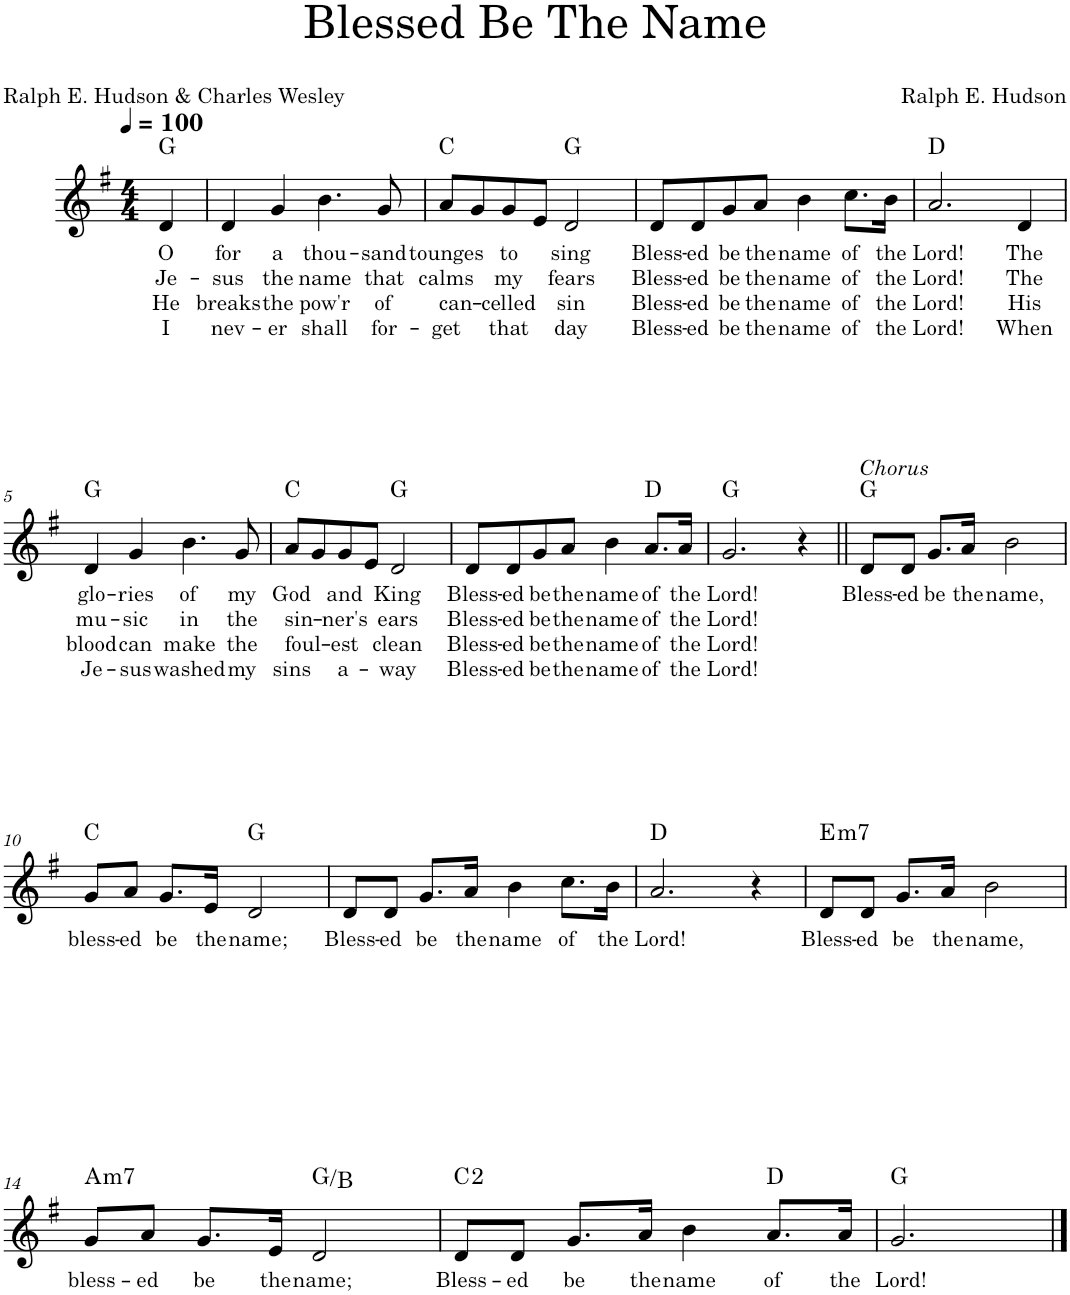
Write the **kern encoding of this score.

**kern	**text	**text	**text	**text	**harte
*part1	*part1	*part1	*part1	*part1	*part1
*staff1	*staff1	*staff1	*staff1	*staff1	*
*I"Piano	*	*	*	*	*
*I'Pno.	*	*	*	*	*
*clefG2	*	*	*	*	*
*k[f#]	*	*	*	*	*
*M4/4	*	*	*	*	*
*MM100	*	*	*	*	*
=	=	=	=	=	=
!	!LO:LY:b	!LO:LY:b	!LO:LY:b	!LO:LY:b	!
4d/	O	Je-	He	I	G:maj
=1	=1	=1	=1	=1	=1
!	!LO:LY:b	!LO:LY:b	!LO:LY:b	!LO:LY:b	!
4d/	for	-sus	breaks	nev-	.
!	!LO:LY:b	!LO:LY:b	!LO:LY:b	!LO:LY:b	!
4g/	a	the	the	-er	.
!	!LO:LY:b	!LO:LY:b	!LO:LY:b	!LO:LY:b	!
4.b\	thou-	name	pow'r	shall	.
!	!LO:LY:b	!LO:LY:b	!LO:LY:b	!LO:LY:b	!
8g/	-sand	that	of	for-	.
=2	=2	=2	=2	=2	=2
!	!LO:LY:b	!LO:LY:b	!LO:LY:b	!LO:LY:b	!
8a/L	tounges	calms	can-	-get	C:maj
8g/	.	.	.	.	.
!	!LO:LY:b	!LO:LY:b	!LO:LY:b	!LO:LY:b	!
8g/	to	my	-celled	that	.
8e/J	.	.	.	.	.
!	!LO:LY:b	!LO:LY:b	!LO:LY:b	!LO:LY:b	!
2d/	sing	fears	sin	day	G:maj
=3	=3	=3	=3	=3	=3
!	!LO:LY:b	!LO:LY:b	!LO:LY:b	!LO:LY:b	!
8d/L	Bless-	Bless-	Bless-	Bless-	.
!	!LO:LY:b	!LO:LY:b	!LO:LY:b	!LO:LY:b	!
8d/	-ed	-ed	-ed	-ed	.
!	!LO:LY:b	!LO:LY:b	!LO:LY:b	!LO:LY:b	!
8g/	be	be	be	be	.
!	!LO:LY:b	!LO:LY:b	!LO:LY:b	!LO:LY:b	!
8a/J	the	the	the	the	.
!	!LO:LY:b	!LO:LY:b	!LO:LY:b	!LO:LY:b	!
4b\	name	name	name	name	.
!	!LO:LY:b	!LO:LY:b	!LO:LY:b	!LO:LY:b	!
8.cc\L	of	of	of	of	.
!	!LO:LY:b	!LO:LY:b	!LO:LY:b	!LO:LY:b	!
16b\Jk	the	the	the	the	.
=4	=4	=4	=4	=4	=4
!	!LO:LY:b	!LO:LY:b	!LO:LY:b	!LO:LY:b	!
2.a/	Lord!	Lord!	Lord!	Lord!	D:maj
!	!LO:LY:b	!LO:LY:b	!LO:LY:b	!LO:LY:b	!
4d/	The	The	His	When	.
!!LO:LB:g=z
=5	=5	=5	=5	=5	=5
!	!LO:LY:b	!LO:LY:b	!LO:LY:b	!LO:LY:b	!
4d/	glo-	mu-	blood	Je-	G:maj
!	!LO:LY:b	!LO:LY:b	!LO:LY:b	!LO:LY:b	!
4g/	-ries	-sic	can	-sus	.
!	!LO:LY:b	!LO:LY:b	!LO:LY:b	!LO:LY:b	!
4.b\	of	in	make	washed	.
!	!LO:LY:b	!LO:LY:b	!LO:LY:b	!LO:LY:b	!
8g/	my	the	the	my	.
=6	=6	=6	=6	=6	=6
!	!LO:LY:b	!LO:LY:b	!LO:LY:b	!LO:LY:b	!
8a/L	God	sin-	foul-	sins	C:maj
8g/	.	.	.	.	.
!	!LO:LY:b	!LO:LY:b	!LO:LY:b	!LO:LY:b	!
8g/	and	-ner's	-est	a-	.
8e/J	.	.	.	.	.
!	!LO:LY:b	!LO:LY:b	!LO:LY:b	!LO:LY:b	!
2d/	King	ears	clean	-way	G:maj
=7	=7	=7	=7	=7	=7
!	!LO:LY:b	!LO:LY:b	!LO:LY:b	!LO:LY:b	!
8d/L	Bless-	Bless-	Bless-	Bless-	.
!	!LO:LY:b	!LO:LY:b	!LO:LY:b	!LO:LY:b	!
8d/	-ed	-ed	-ed	-ed	.
!	!LO:LY:b	!LO:LY:b	!LO:LY:b	!LO:LY:b	!
8g/	be	be	be	be	.
!	!LO:LY:b	!LO:LY:b	!LO:LY:b	!LO:LY:b	!
8a/J	the	the	the	the	.
!	!LO:LY:b	!LO:LY:b	!LO:LY:b	!LO:LY:b	!
4b\	name	name	name	name	.
!	!LO:LY:b	!LO:LY:b	!LO:LY:b	!LO:LY:b	!
8.a/L	of	of	of	of	D:maj
!	!LO:LY:b	!LO:LY:b	!LO:LY:b	!LO:LY:b	!
16a/Jk	the	the	the	the	.
=8	=8	=8	=8	=8	=8
!	!LO:LY:b	!LO:LY:b	!LO:LY:b	!LO:LY:b	!
2.g/	Lord!	Lord!	Lord!	Lord!	G:maj
4r	.	.	.	.	.
=9||	=9||	=9||	=9||	=9||	=9||
!LO:TX:a:i:t=Chorus	!	!	!	!	!
!	!LO:LY:b	!	!	!	!
8d/L	Bless-	.	.	.	G:maj
!	!LO:LY:b	!	!	!	!
8d/J	-ed	.	.	.	.
!	!LO:LY:b	!	!	!	!
8.g/L	be	.	.	.	.
!	!LO:LY:b	!	!	!	!
16a/Jk	the	.	.	.	.
!	!LO:LY:b	!	!	!	!
2b\	name,	.	.	.	.
!!LO:LB:g=z
=10	=10	=10	=10	=10	=10
!	!LO:LY:b	!	!	!	!
8g/L	bless-	.	.	.	C:maj
!	!LO:LY:b	!	!	!	!
8a/J	-ed	.	.	.	.
!	!LO:LY:b	!	!	!	!
8.g/L	be	.	.	.	.
!	!LO:LY:b	!	!	!	!
16e/Jk	the	.	.	.	.
!	!LO:LY:b	!	!	!	!
2d/	name;	.	.	.	G:maj
=11	=11	=11	=11	=11	=11
!	!LO:LY:b	!	!	!	!
8d/L	Bless-	.	.	.	.
!	!LO:LY:b	!	!	!	!
8d/J	-ed	.	.	.	.
!	!LO:LY:b	!	!	!	!
8.g/L	be	.	.	.	.
!	!LO:LY:b	!	!	!	!
16a/Jk	the	.	.	.	.
!	!LO:LY:b	!	!	!	!
4b\	name	.	.	.	.
!	!LO:LY:b	!	!	!	!
8.cc\L	of	.	.	.	.
!	!LO:LY:b	!	!	!	!
16b\Jk	the	.	.	.	.
=12	=12	=12	=12	=12	=12
!	!LO:LY:b	!	!	!	!
2.a/	Lord!	.	.	.	D:maj
4r	.	.	.	.	.
=13	=13	=13	=13	=13	=13
!	!LO:LY:b	!	!	!	!LO:H:kt=m7
8d/L	Bless-	.	.	.	E:min7
!	!LO:LY:b	!	!	!	!
8d/J	-ed	.	.	.	.
!	!LO:LY:b	!	!	!	!
8.g/L	be	.	.	.	.
!	!LO:LY:b	!	!	!	!
16a/Jk	the	.	.	.	.
!	!LO:LY:b	!	!	!	!
2b\	name,	.	.	.	.
!!LO:LB:g=z
=14	=14	=14	=14	=14	=14
!	!LO:LY:b	!	!	!	!LO:H:kt=m7
8g/L	bless-	.	.	.	A:min7
!	!LO:LY:b	!	!	!	!
8a/J	-ed	.	.	.	.
!	!LO:LY:b	!	!	!	!
8.g/L	be	.	.	.	.
!	!LO:LY:b	!	!	!	!
16e/Jk	the	.	.	.	.
!	!LO:LY:b	!	!	!	!
2d/	name;	.	.	.	G:maj/3
=15	=15	=15	=15	=15	=15
!	!LO:LY:b	!	!	!	!
8d/L	Bless-	.	.	.	C:maj(2)
!	!LO:LY:b	!	!	!	!
8d/J	-ed	.	.	.	.
!	!LO:LY:b	!	!	!	!
8.g/L	be	.	.	.	.
!	!LO:LY:b	!	!	!	!
16a/Jk	the	.	.	.	.
!	!LO:LY:b	!	!	!	!
4b\	name	.	.	.	.
!	!LO:LY:b	!	!	!	!
8.a/L	of	.	.	.	D:maj
!	!LO:LY:b	!	!	!	!
16a/Jk	the	.	.	.	.
=16	=16	=16	=16	=16	=16
!	!LO:LY:b	!	!	!	!
2.g/	Lord!	.	.	.	G:maj
==	==	==	==	==	==
*-	*-	*-	*-	*-	*-
